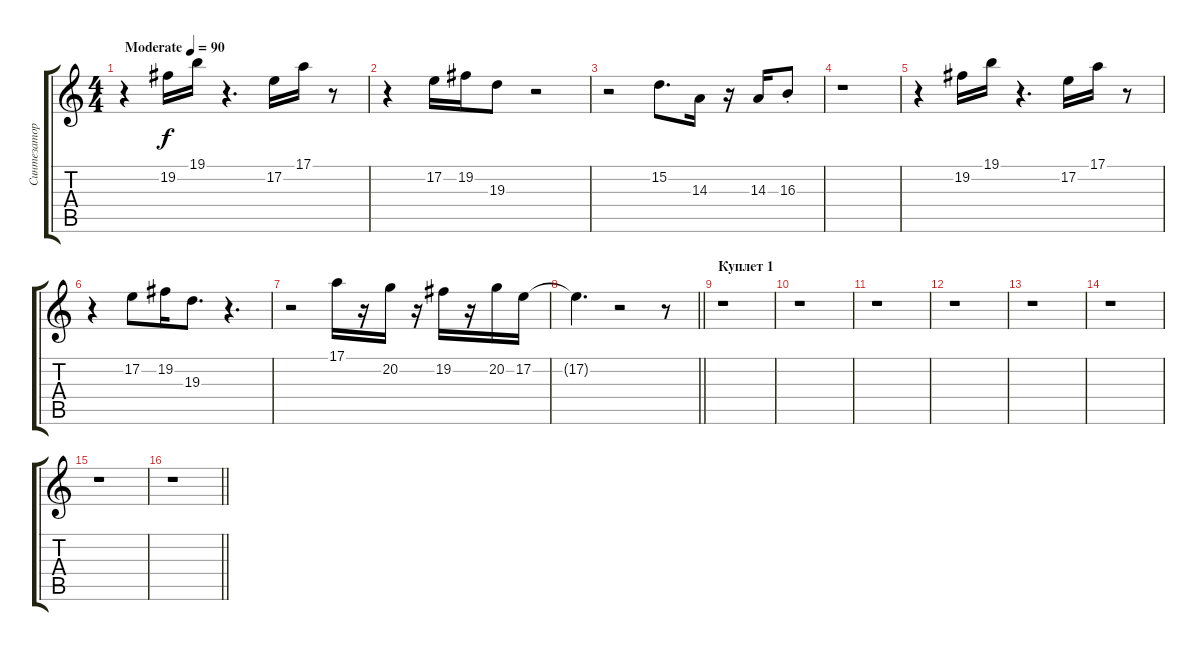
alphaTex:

\track ("Синтезатор" "Синтезатор") {instrument violin}
\staff {score tabs}
\tuning (E4 B3 G3 D3 A2 E2) {hide}
\ts (4 4)
\tempo (90 "Moderate")
\clef g2
\ks c
r.4{dy f instrument violin} 19.2.16 19.1.16 r.4{d} 17.2.16 17.1.16 r.8 |
r.4 17.2.16 19.2.16 19.3.8 r.2 |
r.2 15.2.8{d} 14.3.16 r.16 14.3.16 16.3{st}.8 |
r.1 |
r.4 19.2.16 19.1.16 r.4{d} 17.2.16 17.1.16 r.8 |
r.4 17.2.8 19.2.16 19.3.8{d} r.4{d} |
r.2 17.1.16 r.16 20.2.16 r.16 19.2.16 r.16 20.2.16 17.2.16 |
\barLineRight lightlight
17.2{t}.4{d} r.2 r.8 |
\section ("" "Куплет 1")
r.1 |
r.1 |
r.1 |
r.1 |
r.1 |
r.1 |
r.1 |
\barLineRight lightlight
r.1
